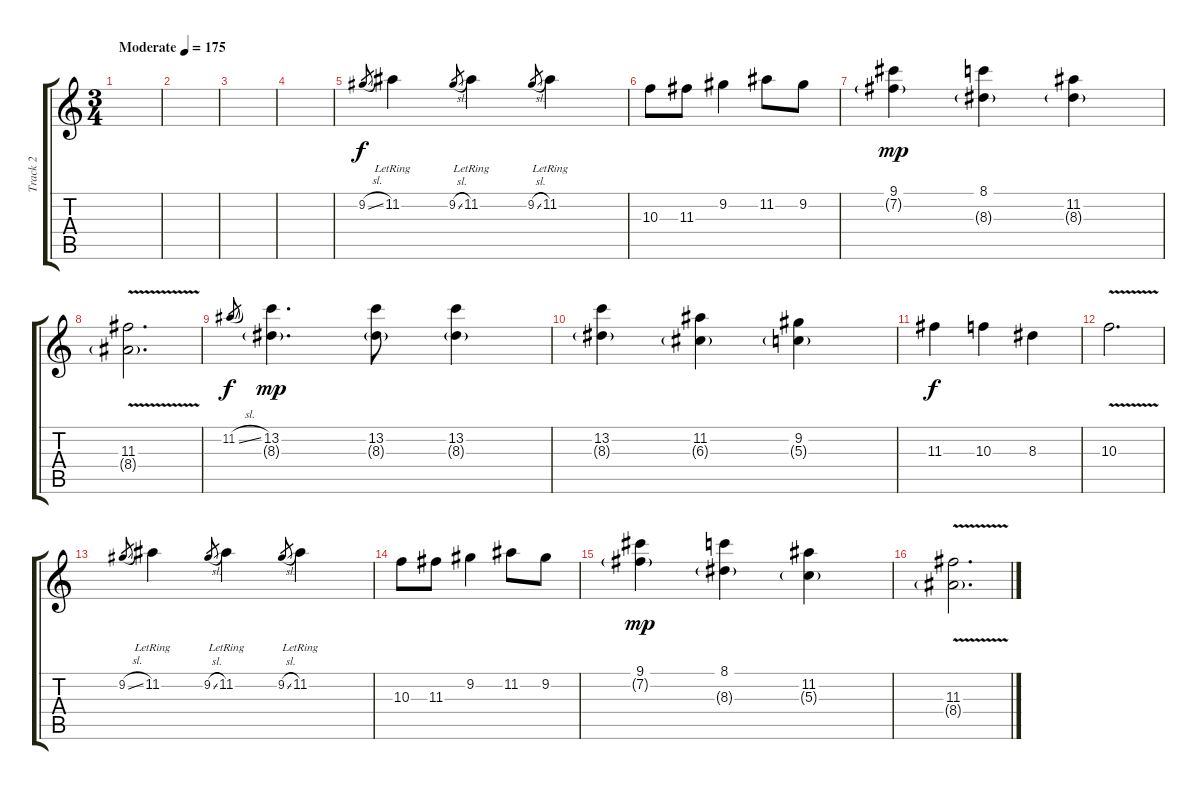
\track ("Track 2" "Track 2") {instrument electricguitarjazz}
\staff {score tabs}
\tuning (E4 B3 G3 D3 A2 E2) {hide}
\ts (3 4)
\tempo (175 "Moderate")
\clef g2
\ks c
|
|
|
|
9.2{sl}.8{gr} 11.2{lr}.4 9.2{sl}.8{gr} 11.2{lr}.4 9.2{sl}.8{gr} 11.2{lr}.4 |
10.3.8 11.3.8 9.2.4 11.2.8 9.2.8 |
(9.1 7.2{g}).4{dy mp} (8.1 8.3{g}).4 (11.2 8.3{g}).4 |
(11.3{v} 8.4{g}).2{d} |
11.2{sl}.8{gr dy f} (13.2 8.3{g}).4{d dy mp} (13.2 8.3{g}).8 (13.2 8.3{g}).4 |
(13.2 8.3{g}).4 (11.2 6.3{g}).4 (9.2 5.3{g}).4 |
11.3.4{dy f} 10.3.4 8.3.4 |
10.3{v}.2{d} |
9.2{sl}.8{gr} 11.2{lr}.4 9.2{sl}.8{gr} 11.2{lr}.4 9.2{sl}.8{gr} 11.2{lr}.4 |
10.3.8 11.3.8 9.2.4 11.2.8 9.2.8 |
(9.1 7.2{g}).4{dy mp} (8.1 8.3{g}).4 (11.2 5.3{g}).4 |
(11.3{v} 8.4{g}).2{d}
